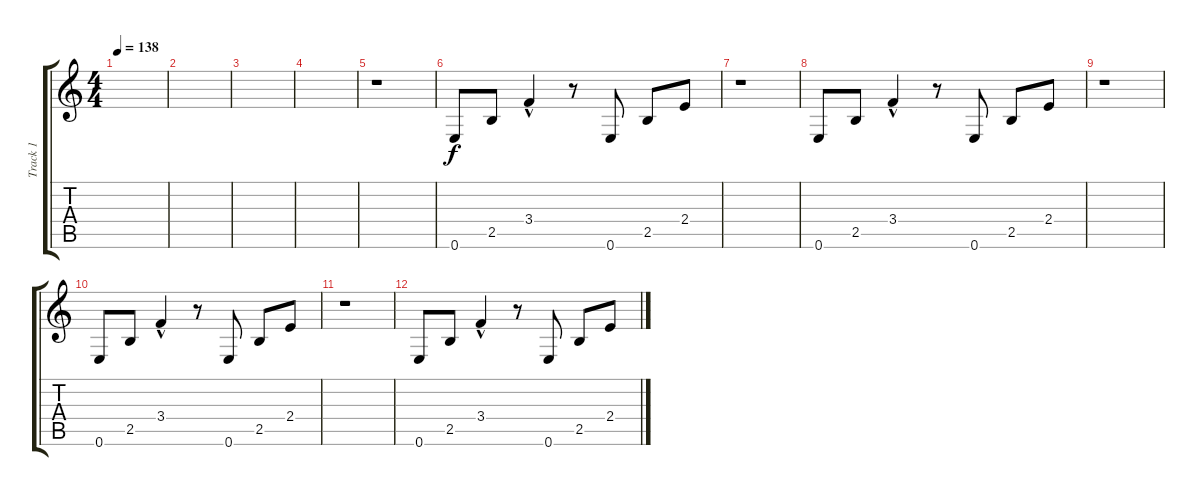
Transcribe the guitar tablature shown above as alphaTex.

\track ("Track 1" "Track 1") {instrument electricguitarclean}
\staff {score tabs}
\tuning (E4 B3 G3 D3 A2 E2) {hide}
\ts (4 4)
\tempo 138
\clef g2
\ks c
|
|
|
|
r.1 |
0.6.8 2.5.8 3.4{hac}.4 r.8 0.6.8 2.5.8 2.4.8 |
r.1 |
0.6.8 2.5.8 3.4{hac}.4 r.8 0.6.8 2.5.8 2.4.8 |
r.1 |
0.6.8 2.5.8 3.4{hac}.4 r.8 0.6.8 2.5.8 2.4.8 |
r.1 |
0.6.8 2.5.8 3.4{hac}.4 r.8 0.6.8 2.5.8 2.4.8
